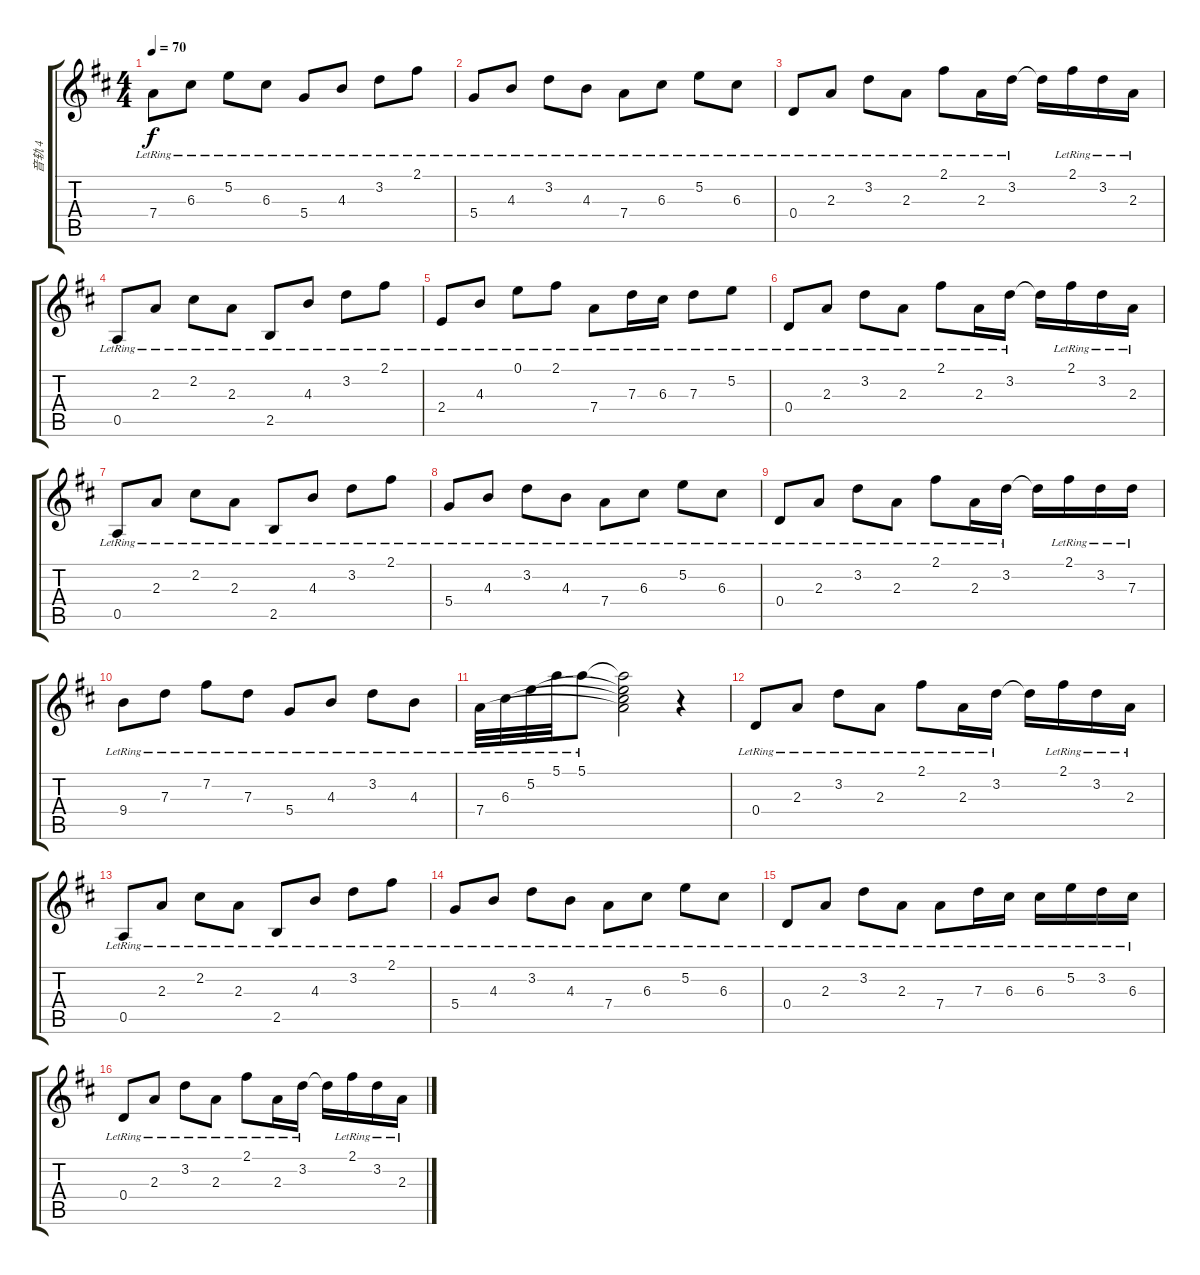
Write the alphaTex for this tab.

\track ("音轨 4" "音轨 4") {instrument acousticguitarsteel}
\staff {score tabs}
\tuning (E4 B3 G3 D3 A2 E2) {hide}
\ts (4 4)
\tempo 70
\clef g2
\ks d
7.4{lr}.8{dy f} 6.3{lr}.8 5.2{lr}.8 6.3{lr}.8 5.4{lr}.8 4.3{lr}.8 3.2{lr}.8 2.1{lr}.8 |
5.4{lr}.8 4.3{lr}.8 3.2{lr}.8 4.3{lr}.8 7.4{lr}.8 6.3{lr}.8 5.2{lr}.8 6.3{lr}.8 |
0.4{lr}.8 2.3{lr}.8 3.2{lr}.8 2.3{lr}.8 2.1{lr}.8 2.3{lr}.16 3.2{lr}.16 3.2{t}.16 2.1{lr}.16 3.2{lr}.16 2.3{lr}.16 |
0.5{lr}.8 2.3{lr}.8 2.2{lr}.8 2.3{lr}.8 2.5{lr}.8 4.3{lr}.8 3.2{lr}.8 2.1{lr}.8 |
2.4{lr}.8 4.3{lr}.8 0.1{lr}.8 2.1{lr}.8 7.4{lr}.8 7.3{lr}.16 6.3{lr}.16 7.3{lr}.8 5.2{lr}.8 |
0.4{lr}.8 2.3{lr}.8 3.2{lr}.8 2.3{lr}.8 2.1{lr}.8 2.3{lr}.16 3.2{lr}.16 3.2{t}.16 2.1{lr}.16 3.2{lr}.16 2.3{lr}.16 |
0.5{lr}.8 2.3{lr}.8 2.2{lr}.8 2.3{lr}.8 2.5{lr}.8 4.3{lr}.8 3.2{lr}.8 2.1{lr}.8 |
5.4{lr}.8 4.3{lr}.8 3.2{lr}.8 4.3{lr}.8 7.4{lr}.8 6.3{lr}.8 5.2{lr}.8 6.3{lr}.8 |
0.4{lr}.8 2.3{lr}.8 3.2{lr}.8 2.3{lr}.8 2.1{lr}.8 2.3{lr}.16 3.2{lr}.16 3.2{t}.16 2.1{lr}.16 3.2{lr}.16 7.3{lr}.16 |
9.4{lr}.8 7.3{lr}.8 7.2{lr}.8 7.3{lr}.8 5.4{lr}.8 4.3{lr}.8 3.2{lr}.8 4.3{lr}.8 |
7.4{lr}.32 6.3{lr}.32 5.2{lr}.32 5.1{lr}.32 5.1{lr}.8 (5.1{t} 5.2{t} 6.3{t} 7.4{t}).2 r.4 |
0.4{lr}.8 2.3{lr}.8 3.2{lr}.8 2.3{lr}.8 2.1{lr}.8 2.3{lr}.16 3.2{lr}.16 3.2{t}.16 2.1{lr}.16 3.2{lr}.16 2.3{lr}.16 |
0.5{lr}.8 2.3{lr}.8 2.2{lr}.8 2.3{lr}.8 2.5{lr}.8 4.3{lr}.8 3.2{lr}.8 2.1{lr}.8 |
5.4{lr}.8 4.3{lr}.8 3.2{lr}.8 4.3{lr}.8 7.4{lr}.8 6.3{lr}.8 5.2{lr}.8 6.3{lr}.8 |
0.4{lr}.8 2.3{lr}.8 3.2{lr}.8 2.3{lr}.8 7.4{lr}.8 7.3{lr}.16 6.3{lr}.16 6.3{lr}.16 5.2{lr}.16 3.2{lr}.16 6.3{lr}.16 |
0.4{lr}.8 2.3{lr}.8 3.2{lr}.8 2.3{lr}.8 2.1{lr}.8 2.3{lr}.16 3.2{lr}.16 3.2{t}.16 2.1{lr}.16 3.2{lr}.16 2.3{lr}.16
